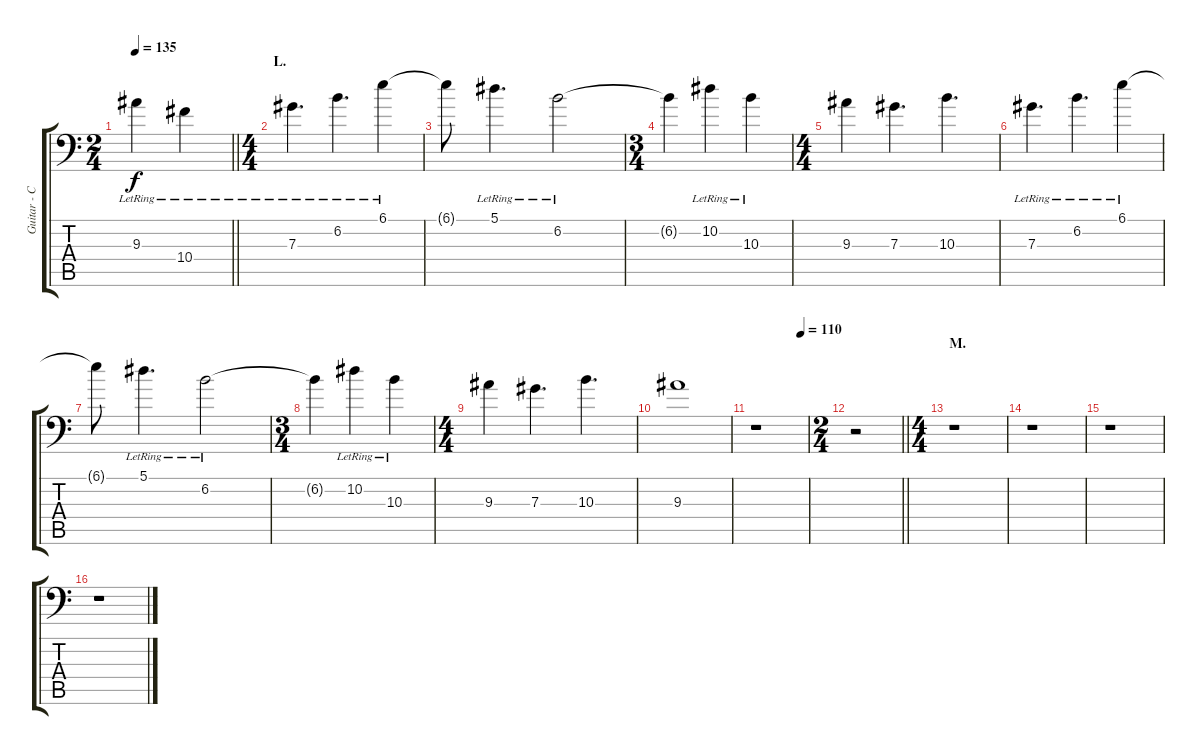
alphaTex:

\track ("Guitar - Center" "Guitar - C") {instrument distortionguitar}
\staff {score tabs}
\tuning (Bb3 F3 Db3 Ab2 Eb2 Ab1) {hide}
\ts (2 4)
\tempo 135
\clef f4
\barLineRight lightlight
\ks c
9.3{lr}.4{dy f} 10.4{lr}.4 |
\ts (4 4)
\section ("" "L.")
7.3{lr}.4{d} 6.2{lr}.4{d} 6.1{lr}.4 |
6.1{t}.8 5.1{lr}.4{d} 6.2{lr}.2 |
\ts (3 4)
6.2{t}.4 10.2{lr}.4 10.3{lr}.4 |
\ts (4 4)
9.3.4 7.3.4{d} 10.3.4{d} |
7.3{lr}.4{d} 6.2{lr}.4{d} 6.1{lr}.4 |
6.1{t}.8 5.1{lr}.4{d} 6.2{lr}.2 |
\ts (3 4)
6.2{t}.4 10.2{lr}.4 10.3{lr}.4 |
\ts (4 4)
9.3.4 7.3.4{d} 10.3.4{d} |
9.3.1{volume 0} |
\tempo (110 0.875)
r.1 |
\ts (2 4)
\barLineRight lightlight
r.2 |
\ts (4 4)
\section ("" "M.")
r.1 |
r.1 |
r.1 |
r.1
